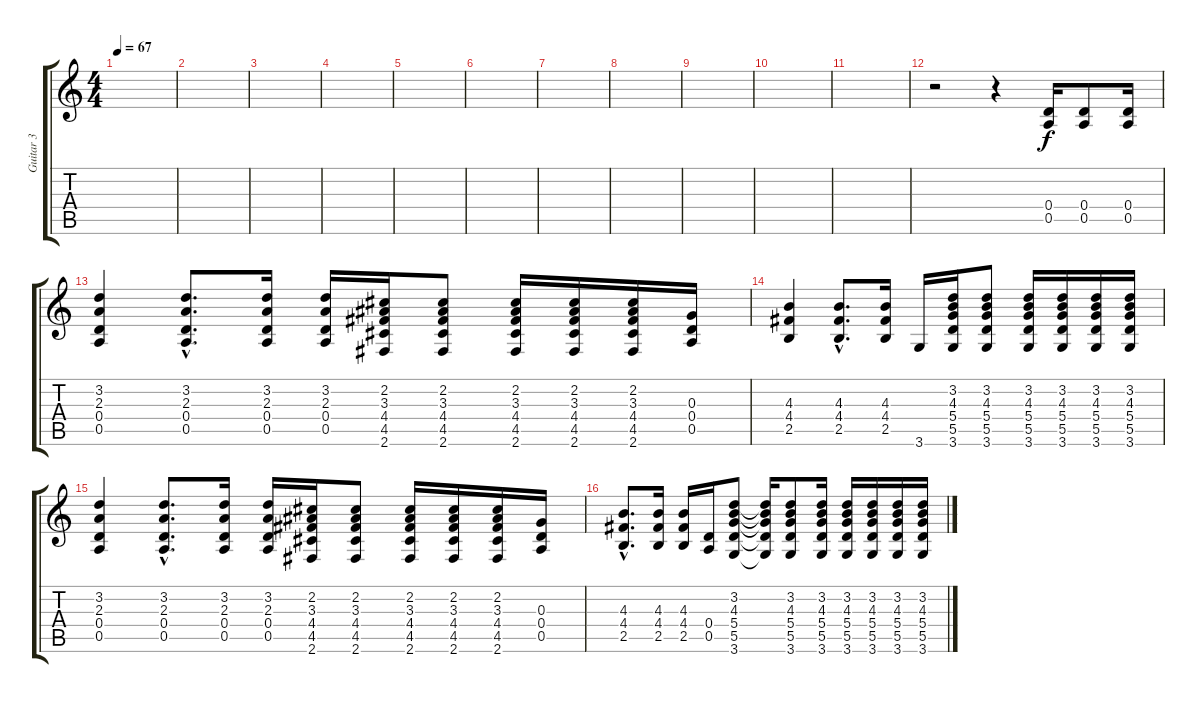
\track ("Guitar 3" "Guitar 3") {instrument distortionguitar}
\staff {score tabs}
\tuning (E4 B3 G3 D3 A2 E2) {hide}
\ts (4 4)
\tempo 67
\clef g2
\ks c
|
|
|
|
|
|
|
|
|
|
|
r.2 r.4 (0.4 0.5).16 (0.4 0.5).8 (0.4 0.5).16 |
(3.2 2.3 0.4 0.5).4 (3.2{hac} 2.3{hac} 0.4{hac} 0.5{hac}).8{d} (3.2 2.3 0.4 0.5).16 (3.2 2.3 0.4 0.5).16 (2.2 3.3 4.4 4.5 2.6).16 (2.2 3.3 4.4 4.5 2.6).8 (2.2 3.3 4.4 4.5 2.6).16 (2.2 3.3 4.4 4.5 2.6).16 (2.2 3.3 4.4 4.5 2.6).16 (0.3 0.4 0.5).16 |
(4.3 4.4 2.5).4 (4.3{hac} 4.4{hac} 2.5{hac}).8{d} (4.3 4.4 2.5).16 3.6.16 (3.2 4.3 5.4 5.5 3.6).16 (3.2 4.3 5.4 5.5 3.6).8 (3.2 4.3 5.4 5.5 3.6).16 (3.2 4.3 5.4 5.5 3.6).16 (3.2 4.3 5.4 5.5 3.6).16 (3.2 4.3 5.4 5.5 3.6).16 |
(3.2 2.3 0.4 0.5).4 (3.2{hac} 2.3{hac} 0.4{hac} 0.5{hac}).8{d} (3.2 2.3 0.4 0.5).16 (3.2 2.3 0.4 0.5).16 (2.2 3.3 4.4 4.5 2.6).16 (2.2 3.3 4.4 4.5 2.6).8 (2.2 3.3 4.4 4.5 2.6).16 (2.2 3.3 4.4 4.5 2.6).16 (2.2 3.3 4.4 4.5 2.6).16 (0.3 0.4 0.5).16 |
(4.3{hac} 4.4{hac} 2.5{hac}).8{d} (4.3 4.4 2.5).16 (4.3 4.4 2.5).16 (0.4 0.5).16 (3.2 4.3 5.4 5.5 3.6).8 (3.2{t} 4.3{t} 5.4{t} 5.5{t} 3.6{t}).16 (3.2 4.3 5.4 5.5 3.6).8 (3.2 4.3 5.4 5.5 3.6).16 (3.2 4.3 5.4 5.5 3.6).16 (3.2 4.3 5.4 5.5 3.6).16 (3.2 4.3 5.4 5.5 3.6).16 (3.2 4.3 5.4 5.5 3.6).16
